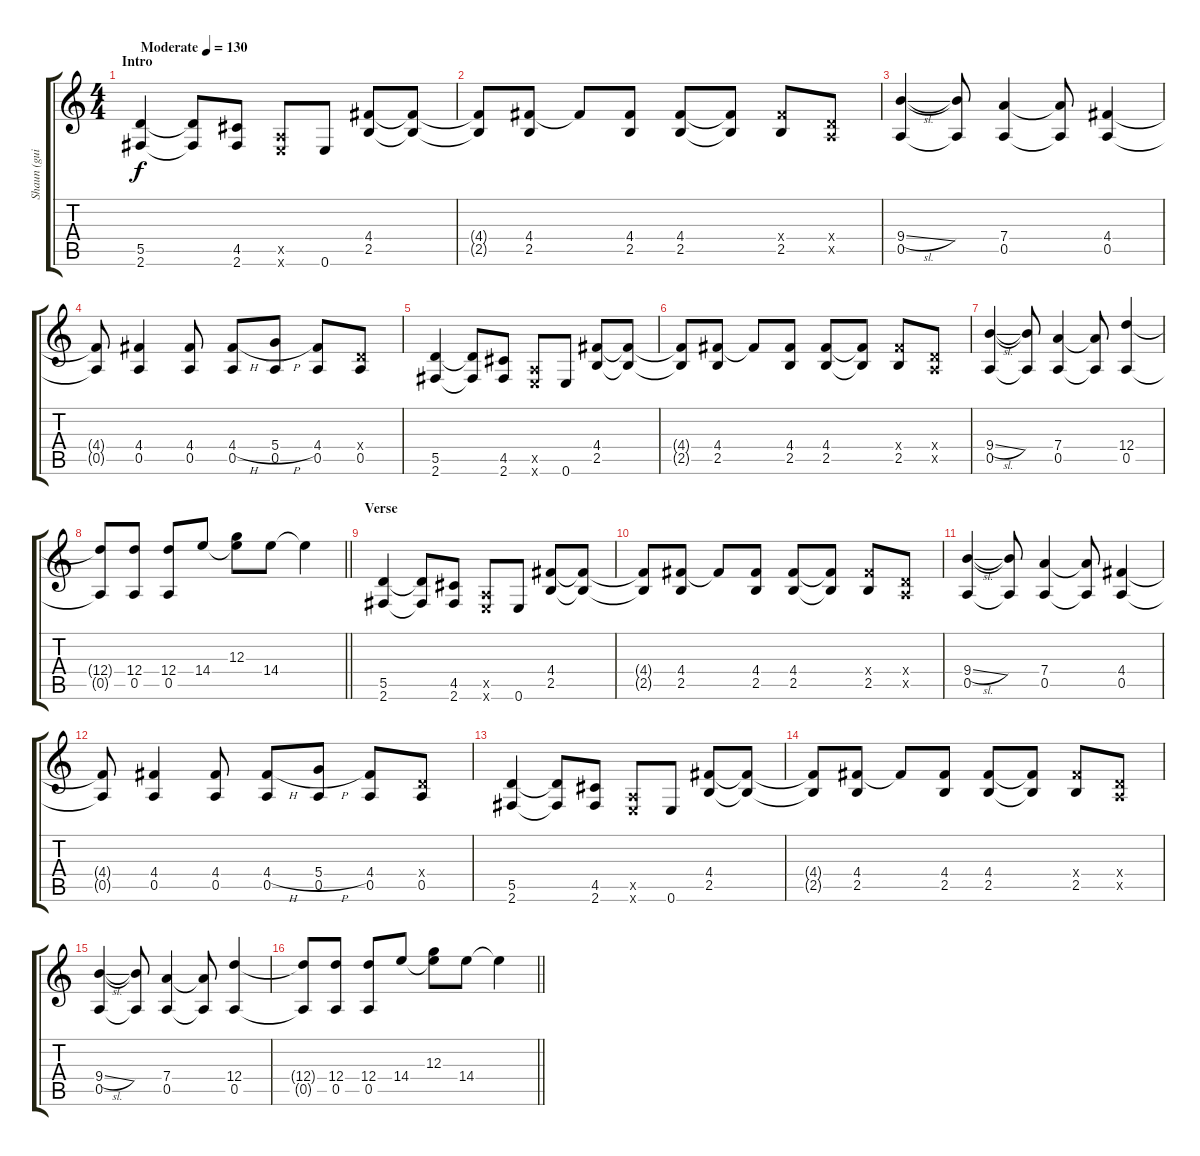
\track ("Shaun (guitar rhythm)" "Shaun (gui") {instrument electricguitarclean}
\staff {score tabs}
\tuning (E4 B3 G3 D3 A2 E2) {hide}
\ts (4 4)
\section ("" "Intro")
\tempo (130 "Moderate")
\clef g2
\ks c
(5.5 2.6).4{dy f instrument electricguitarclean} (5.5{t} 2.6{t}).8 (4.5 2.6).8 (0.5{x} 0.6{x}).8 0.6.8 (4.4 2.5).8 (4.4{t} 2.5{t}).8 |
(4.4{t} 2.5{t}).8 (4.4 2.5).8 4.4{t}.8 (4.4 2.5).8 (4.4 2.5).8 (4.4{t} 2.5{t}).8 (4.4{x} 2.5).8 (0.4{x} 0.5{x}).8 |
(9.4{sl} 0.5).4 (9.4{t} 0.5{t}).8 (7.4 0.5).4 (7.4{t} 0.5{t}).8 (4.4 0.5).4 |
(4.4{t} 0.5{t}).8 (4.4 0.5).4 (4.4 0.5).8 (4.4{h} 0.5).8 (5.4{h} 0.5).8 (4.4 0.5).8 (0.4{x} 0.5).8 |
(5.5 2.6).4 (5.5{t} 2.6{t}).8 (4.5 2.6).8 (0.5{x} 0.6{x}).8 0.6.8 (4.4 2.5).8 (4.4{t} 2.5{t}).8 |
(4.4{t} 2.5{t}).8 (4.4 2.5).8 4.4{t}.8 (4.4 2.5).8 (4.4 2.5).8 (4.4{t} 2.5{t}).8 (4.4{x} 2.5).8 (0.4{x} 0.5{x}).8 |
(9.4{sl} 0.5).4 (9.4{t} 0.5{t}).8 (7.4 0.5).4 (7.4{t} 0.5{t}).8 (12.4 0.5).4 |
\barLineRight lightlight
(12.4{t} 0.5{t}).8 (12.4 0.5).8 (12.4 0.5).8 14.4.8 (12.3 14.4{t}).8 14.4.8 14.4{t}.4 |
\section ("" "Verse")
(5.5 2.6).4 (5.5{t} 2.6{t}).8 (4.5 2.6).8 (0.5{x} 0.6{x}).8 0.6.8 (4.4 2.5).8 (4.4{t} 2.5{t}).8 |
(4.4{t} 2.5{t}).8 (4.4 2.5).8 4.4{t}.8 (4.4 2.5).8 (4.4 2.5).8 (4.4{t} 2.5{t}).8 (4.4{x} 2.5).8 (0.4{x} 0.5{x}).8 |
(9.4{sl} 0.5).4 (9.4{t} 0.5{t}).8 (7.4 0.5).4 (7.4{t} 0.5{t}).8 (4.4 0.5).4 |
(4.4{t} 0.5{t}).8 (4.4 0.5).4 (4.4 0.5).8 (4.4{h} 0.5).8 (5.4{h} 0.5).8 (4.4 0.5).8 (0.4{x} 0.5).8 |
(5.5 2.6).4 (5.5{t} 2.6{t}).8 (4.5 2.6).8 (0.5{x} 0.6{x}).8 0.6.8 (4.4 2.5).8 (4.4{t} 2.5{t}).8 |
(4.4{t} 2.5{t}).8 (4.4 2.5).8 4.4{t}.8 (4.4 2.5).8 (4.4 2.5).8 (4.4{t} 2.5{t}).8 (4.4{x} 2.5).8 (0.4{x} 0.5{x}).8 |
(9.4{sl} 0.5).4 (9.4{t} 0.5{t}).8 (7.4 0.5).4 (7.4{t} 0.5{t}).8 (12.4 0.5).4 |
\barLineRight lightlight
(12.4{t} 0.5{t}).8 (12.4 0.5).8 (12.4 0.5).8 14.4.8 (12.3 14.4{t}).8 14.4.8 14.4{t}.4
